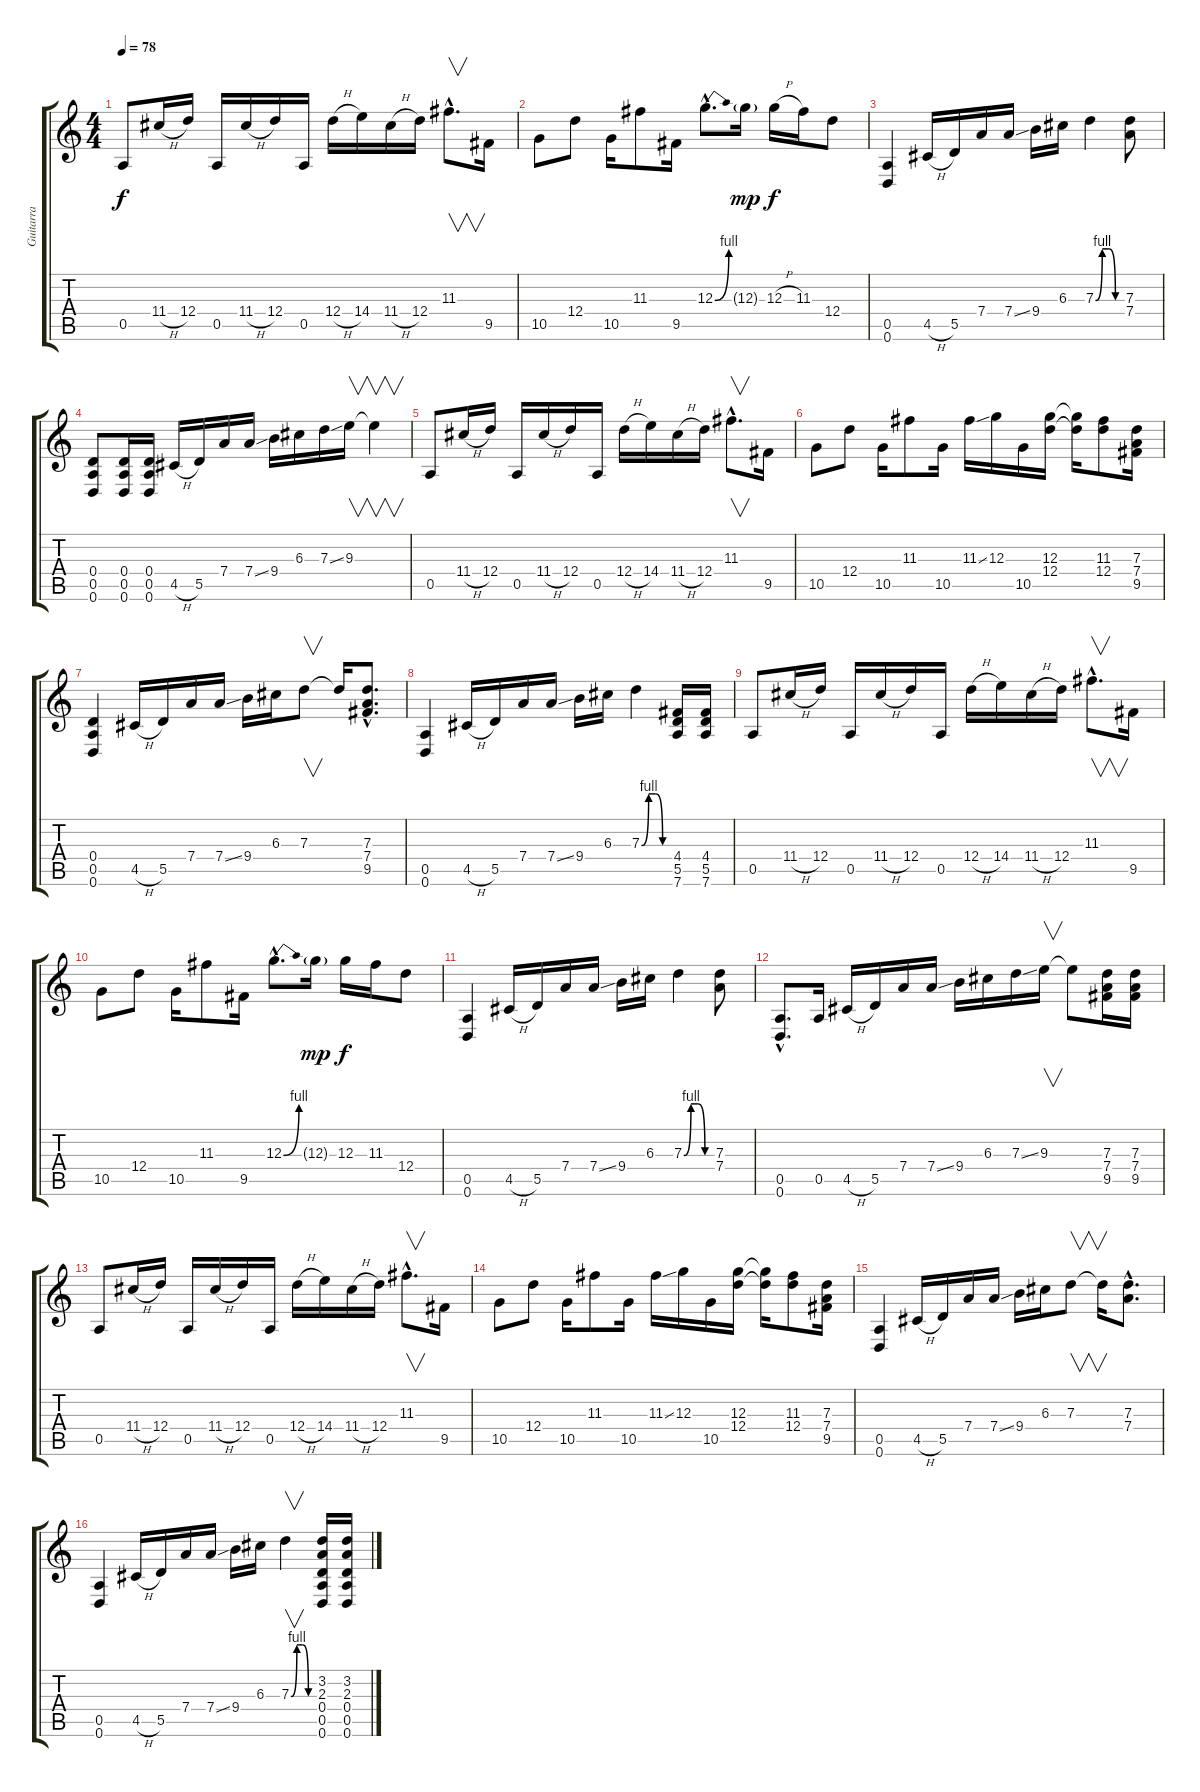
\track ("Guitarra" "Guitarra") {instrument distortionguitar}
\staff {score tabs}
\tuning (E4 B3 G3 D3 A2 D2) {hide}
\ts (4 4)
\tempo 78
\clef g2
\ks c
0.5.8{dy f} 11.4{h}.16 12.4.16 0.5.16 11.4{h}.16 12.4.16 0.5.16 12.4{h}.16 14.4.16 11.4{h}.16 12.4.16 11.3{hac}.8{v d} 9.5.16 |
10.5.8 12.4.8 10.5.16 11.3.8 9.5.16 12.3{be (bend 0 0 60 4) hac}.8{d} 12.3{g}.16{dy mp} 12.3{h}.16{dy f} 11.3.16 12.4.8 |
(0.5 0.6).4 4.5{h}.16 5.5.16 7.4.16 7.4{ss}.16 9.4.16 6.3.16 7.3{be (custom 0 0 15 4 30 4 45 0 60 0)}.4 (7.3 7.4).8 |
(0.4 0.5 0.6).8 (0.4 0.5 0.6).16 (0.4 0.5 0.6).16 4.5{h}.16 5.5.16 7.4.16 7.4{ss}.16 9.4.16 6.3.16 7.3{ss}.16 9.3.16{v} 9.3{t}.4{v} |
0.5.8 11.4{h}.16 12.4.16 0.5.16 11.4{h}.16 12.4.16 0.5.16 12.4{h}.16 14.4.16 11.4{h}.16 12.4.16 11.3{hac}.8{v d} 9.5.16 |
10.5.8 12.4.8 10.5.16 11.3.8 10.5.16 11.3{ss}.16 12.3.16 10.5.16 (12.3 12.4).16 (12.3{t} 12.4{t}).16 (11.3 12.4).8 (7.3 7.4 9.5).16 |
(0.4 0.5 0.6).4 4.5{h}.16 5.5.16 7.4.16 7.4{ss}.16 9.4.16 6.3.16 7.3.8{v} 7.3{t}.16 (7.3{hac} 7.4{hac} 9.5{hac}).8{d} |
(0.5 0.6).4 4.5{h}.16 5.5.16 7.4.16 7.4{ss}.16 9.4.16 6.3.16 7.3{be (custom 0 0 15 4 30 4 45 0 60 0)}.4 (4.4 5.5 7.6).16 (4.4 5.5 7.6).16 |
0.5.8 11.4{h}.16 12.4.16 0.5.16 11.4{h}.16 12.4.16 0.5.16 12.4{h}.16 14.4.16 11.4{h}.16 12.4.16 11.3{hac}.8{v d} 9.5.16 |
10.5.8 12.4.8 10.5.16 11.3.8 9.5.16 12.3{be (bend 0 0 60 4) hac}.8{d} 12.3{g}.16{dy mp} 12.3.16{dy f} 11.3.16 12.4.8 |
(0.5 0.6).4 4.5{h}.16 5.5.16 7.4.16 7.4{ss}.16 9.4.16 6.3.16 7.3{be (custom 0 0 15 4 30 4 45 0 60 0)}.4 (7.3 7.4).8 |
(0.5{hac} 0.6{hac}).8{d} 0.5.16 4.5{h}.16 5.5.16 7.4.16 7.4{ss}.16 9.4.16 6.3.16 7.3{ss}.16 9.3.16{v} 9.3{t}.8 (7.3 7.4 9.5).16 (7.3 7.4 9.5).16 |
0.5.8 11.4{h}.16 12.4.16 0.5.16 11.4{h}.16 12.4.16 0.5.16 12.4{h}.16 14.4.16 11.4{h}.16 12.4.16 11.3{hac}.8{v d} 9.5.16 |
10.5.8 12.4.8 10.5.16 11.3.8 10.5.16 11.3{ss}.16 12.3.16 10.5.16 (12.3 12.4).16 (12.3{t} 12.4{t}).16 (11.3 12.4).8 (7.3 7.4 9.5).16 |
(0.5 0.6).4 4.5{h}.16 5.5.16 7.4.16 7.4{ss}.16 9.4.16 6.3.16 7.3.8{v} 7.3{t}.16{v} (7.3{hac} 7.4{hac}).8{d} |
(0.5 0.6).4 4.5{h}.16 5.5.16 7.4.16 7.4{ss}.16 9.4.16 6.3.16 7.3{be (custom 0 0 15 4 30 4 45 0 60 0)}.4{v} (3.2 2.3 0.4 0.5 0.6).16 (3.2 2.3 0.4 0.5 0.6).16
